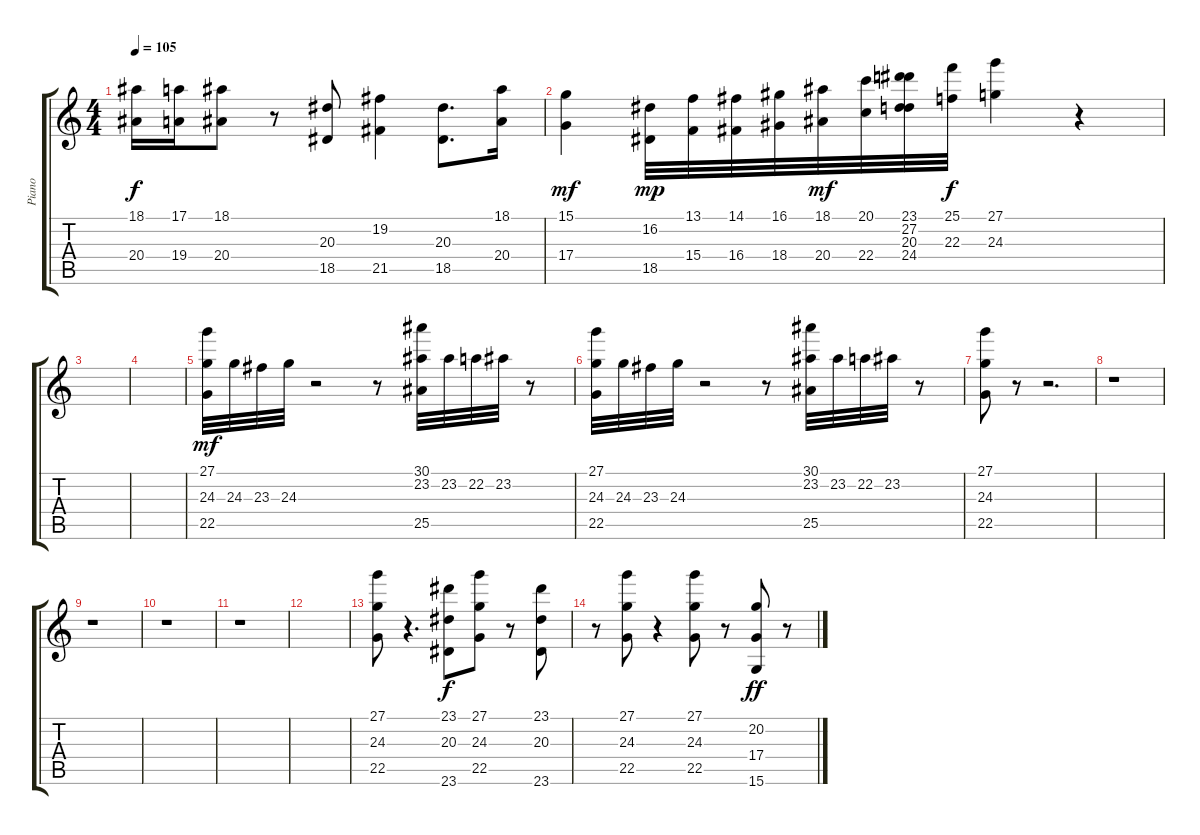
\track ("Piano" "Piano") {instrument acousticgrandpiano}
\staff {score tabs}
\tuning (E4 B3 G3 D3 A2 E2) {hide}
\ts (4 4)
\tempo 105
\clef g2
\ks c
(18.1 20.4).16{dy f} (17.1 19.4).16 (18.1 20.4).8 r.8 (20.3 18.5).8 (19.2 21.5).4 (20.3 18.5).8{d} (18.1 20.4).16 |
(15.1 17.4).4{dy mf} (16.2 18.5).32{dy mp} (13.1 15.4).32 (14.1 16.4).32 (16.1 18.4).32 (18.1 20.4).32{dy mf} (20.1 22.4).32 (23.1 27.2 20.3 24.4).32 (25.1 22.3).32{dy f} (27.1 24.3).4 r.4 |
|
|
(27.1 24.3 22.5).32{dy mf} 24.3.32 23.3.32 24.3.32 r.2 r.8 (30.1 23.2 25.5).32 23.2.32 22.2.32 23.2.32 r.8 |
(27.1 24.3 22.5).32 24.3.32 23.3.32 24.3.32 r.2 r.8 (30.1 23.2 25.5).32 23.2.32 22.2.32 23.2.32 r.8 |
(27.1 24.3 22.5).8 r.8 r.2{d} |
r.1 |
r.1 |
r.1 |
r.1 |
|
(27.1 24.3 22.5).8 r.4{d} (23.1 20.3 23.6).8{dy f} (27.1 24.3 22.5).8 r.8 (23.1 20.3 23.6).8 |
r.8 (27.1 24.3 22.5).8 r.4 (27.1 24.3 22.5).8 r.8 (20.2 17.4 15.6).8{dy ff} r.8
